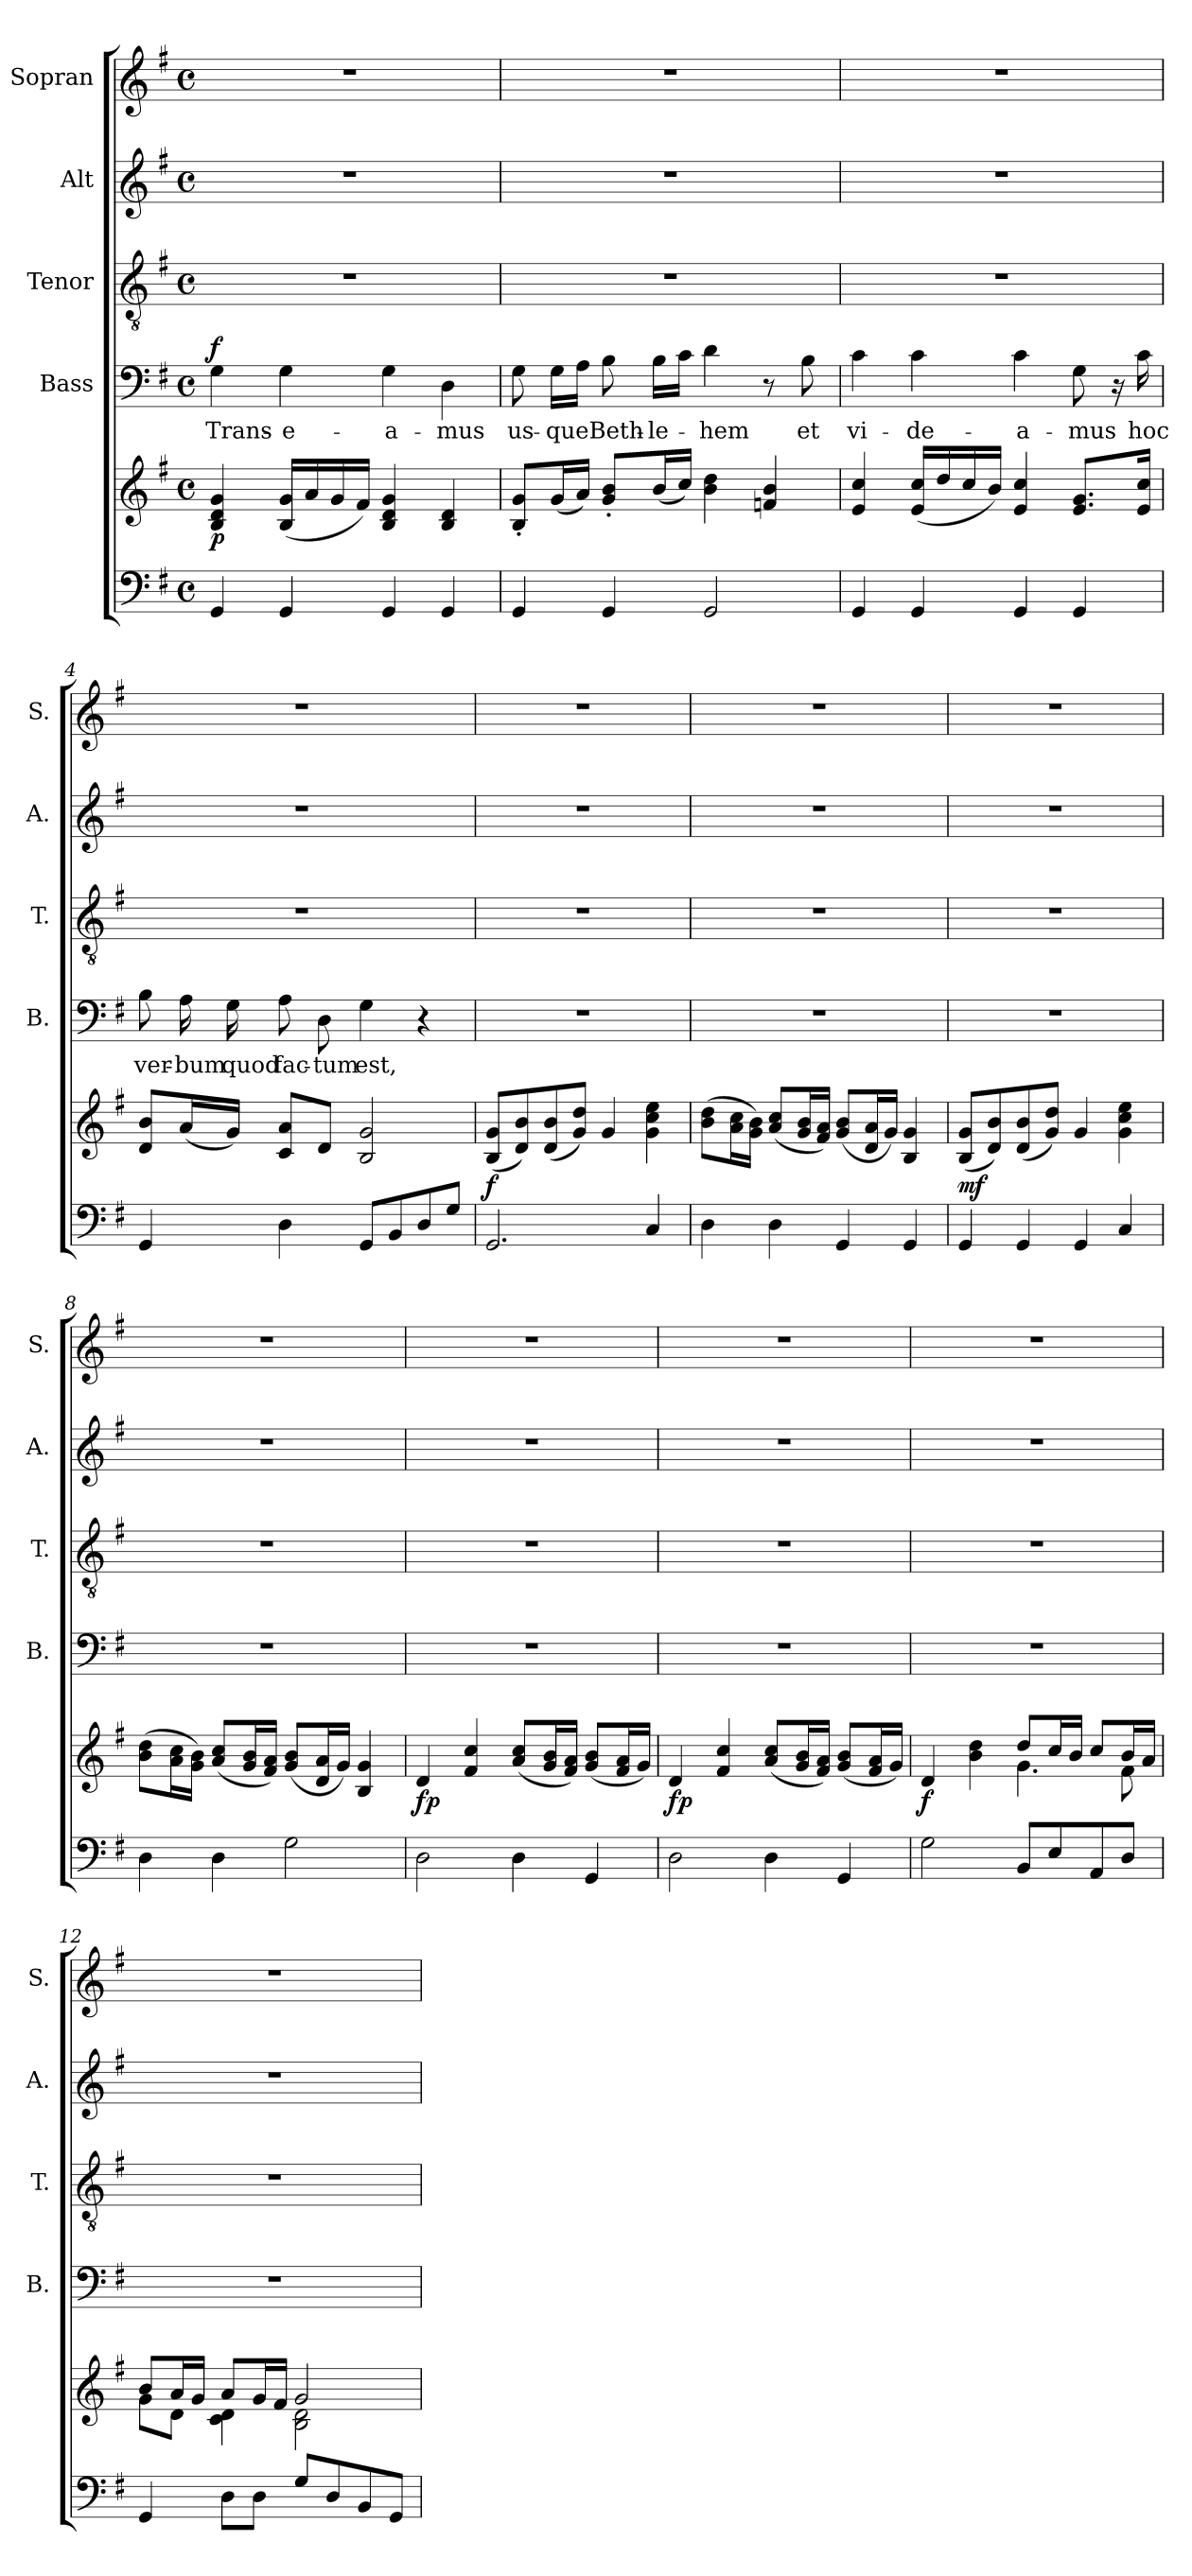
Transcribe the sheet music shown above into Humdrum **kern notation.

**kern	**kern	**dynam	**kern	**text	**dynam	**kern	**kern	**kern
*part5	*part5	*part5	*part4	*part4	*part4	*part3	*part2	*part1
*staff6	*staff5	*staff5/6	*staff4	*staff4	*staff4	*staff3	*staff2	*staff1
*	*	*	*I"Bass	*	*	*I"Tenor	*I"Alt	*I"Sopran
*	*	*	*I'B.	*	*	*I'T.	*I'A.	*I'S.
*clefF4	*clefG2	*	*clefF4	*	*	*clefGv2	*clefG2	*clefG2
*k[f#]	*k[f#]	*	*k[f#]	*	*	*k[f#]	*k[f#]	*k[f#]
*G:	*G:	*	*G:	*	*	*G:	*G:	*G:
*M4/4	*M4/4	*	*M4/4	*	*	*M4/4	*M4/4	*M4/4
*met(c)	*met(c)	*	*met(c)	*	*	*met(c)	*met(c)	*met(c)
=1	=1	=1	=1	=1	=1	=1	=1	=1
!	!	!LO:DY:b	!	!LO:LY:b	!LO:DY:a	!	!	!
4GG/	4B/ 4d/ 4g/	p	4G\	Trans-	f	1r	1r	1r
!	!	!	!	!LO:LY:b	!	!	!	!
4GG/	(<16B/ 16g/LL	.	4G\	-e-	.	.	.	.
.	16a/	.	.	.	.	.	.	.
.	16g/	.	.	.	.	.	.	.
.	16f#/JJ)	.	.	.	.	.	.	.
!	!	!	!	!LO:LY:b	!	!	!	!
4GG/	4B/ 4d/ 4g/	.	4G\	-a-	.	.	.	.
!	!	!	!	!LO:LY:b	!	!	!	!
4GG/	4B/ 4d/	.	4D\	-mus	.	.	.	.
=2	=2	=2	=2	=2	=2	=2	=2	=2
!	!	!	!	!LO:LY:b	!	!	!	!
4GG/	8B/'< 8g/'<L	.	8G\	us-	.	1r	1r	1r
!	!	!	!	!LO:LY:b	!	!	!	!
.	(<16g/L	.	16G\LL	-que	.	.	.	.
.	16a/JJ)	.	16A\JJ	.	.	.	.	.
!	!	!	!	!LO:LY:b	!	!	!	!
4GG/	8g/'< 8b/'<L	.	8B\	Beth-	.	.	.	.
!	!	!	!	!LO:LY:b	!	!	!	!
.	(<16b/L	.	16B\LL	-le-	.	.	.	.
.	16cc/JJ)	.	16c\JJ	.	.	.	.	.
!	!	!	!	!LO:LY:b	!	!	!	!
2GG/	4b\ 4dd\	.	4d\	-hem	.	.	.	.
.	4fn/ 4b/	.	8r	.	.	.	.	.
!	!	!	!	!LO:LY:b	!	!	!	!
.	.	.	8B\	et	.	.	.	.
=3	=3	=3	=3	=3	=3	=3	=3	=3
!	!	!	!	!LO:LY:b	!	!	!	!
4GG/	4e/ 4cc/	.	4c\	vi-	.	1r	1r	1r
!	!	!	!	!LO:LY:b	!	!	!	!
4GG/	(<16e/ 16cc/LL	.	4c\	-de-	.	.	.	.
.	16dd/	.	.	.	.	.	.	.
.	16cc/	.	.	.	.	.	.	.
.	16b/JJ)	.	.	.	.	.	.	.
!	!	!	!	!LO:LY:b	!	!	!	!
4GG/	4e/ 4cc/	.	4c\	-a-	.	.	.	.
!	!	!	!	!LO:LY:b	!	!	!	!
4GG/	8.e/ 8.g/L	.	8G\	-mus	.	.	.	.
.	.	.	16r	.	.	.	.	.
!	!	!	!	!LO:LY:b	!	!	!	!
.	16e/ 16cc/Jk	.	16c\	hoc	.	.	.	.
=4	=4	=4	=4	=4	=4	=4	=4	=4
!	!	!	!	!LO:LY:b	!	!	!	!
4GG/	8d/ 8b/L	.	8B\	ver-	.	1r	1r	1r
!	!	!	!	!LO:LY:b	!	!	!	!
.	(<16a/L	.	16A\	-bum	.	.	.	.
!	!	!	!	!LO:LY:b	!	!	!	!
.	16g/JJ)	.	16G\	quod	.	.	.	.
!	!	!	!	!LO:LY:b	!	!	!	!
4D\	8c/ 8a/L	.	8A\	fac-	.	.	.	.
!	!	!	!	!LO:LY:b	!	!	!	!
.	8d/J	.	8D\	-tum	.	.	.	.
!	!	!	!	!LO:LY:b	!	!	!	!
8GG/L	2B/ 2g/	.	4G\	est,	.	.	.	.
8BB/	.	.	.	.	.	.	.	.
8D/	.	.	4r	.	.	.	.	.
8G/J	.	.	.	.	.	.	.	.
!!LO:LB:g=z
=5	=5	=5	=5	=5	=5	=5	=5	=5
!	!	!LO:DY:b	!	!	!	!	!	!
2.GG/	(<8B/ 8g/L	f	1r	.	.	1r	1r	1r
.	8d/ 8b/)	.	.	.	.	.	.	.
.	(<8d/ 8b/	.	.	.	.	.	.	.
.	8g/ 8dd/J)	.	.	.	.	.	.	.
.	4g/	.	.	.	.	.	.	.
4C/	4g\ 4cc\ 4ee\	.	.	.	.	.	.	.
=6	=6	=6	=6	=6	=6	=6	=6	=6
4D\	(>8b\ 8dd\L	.	1r	.	.	1r	1r	1r
.	16a\ 16cc\L	.	.	.	.	.	.	.
.	16g\ 16b\JJ)	.	.	.	.	.	.	.
4D\	(<8a/ 8cc/L	.	.	.	.	.	.	.
.	16g/ 16b/L	.	.	.	.	.	.	.
.	16f#/ 16a/JJ)	.	.	.	.	.	.	.
4GG/	(<8g/ 8b/L	.	.	.	.	.	.	.
.	16d/ 16a/L	.	.	.	.	.	.	.
.	16g/JJ)	.	.	.	.	.	.	.
4GG/	4B/ 4g/	.	.	.	.	.	.	.
=7	=7	=7	=7	=7	=7	=7	=7	=7
!	!	!LO:DY:b	!	!	!	!	!	!
4GG/	(<8B/ 8g/L	mf	1r	.	.	1r	1r	1r
.	8d/ 8b/)	.	.	.	.	.	.	.
4GG/	(<8d/ 8b/	.	.	.	.	.	.	.
.	8g/ 8dd/J)	.	.	.	.	.	.	.
4GG/	4g/	.	.	.	.	.	.	.
4C/	4g\ 4cc\ 4ee\	.	.	.	.	.	.	.
=8	=8	=8	=8	=8	=8	=8	=8	=8
4D\	(>8b\ 8dd\L	.	1r	.	.	1r	1r	1r
.	16a\ 16cc\L	.	.	.	.	.	.	.
.	16g\ 16b\JJ)	.	.	.	.	.	.	.
4D\	(<8a/ 8cc/L	.	.	.	.	.	.	.
.	16g/ 16b/L	.	.	.	.	.	.	.
.	16f#/ 16a/JJ)	.	.	.	.	.	.	.
2G\	(<8g/ 8b/L	.	.	.	.	.	.	.
.	16d/ 16a/L	.	.	.	.	.	.	.
.	16g/JJ)	.	.	.	.	.	.	.
.	4B/ 4g/	.	.	.	.	.	.	.
!!LO:LB:g=z
=9	=9	=9	=9	=9	=9	=9	=9	=9
!	!	!LO:DY:b	!	!	!	!	!	!
2D\	4d/	fp	1r	.	.	1r	1r	1r
.	4f#/ 4cc/	.	.	.	.	.	.	.
4D\	(<8a/ 8cc/L	.	.	.	.	.	.	.
.	16g/ 16b/L	.	.	.	.	.	.	.
.	16f#/ 16a/JJ)	.	.	.	.	.	.	.
4GG/	(<8g/ 8b/L	.	.	.	.	.	.	.
.	16f#/ 16a/L	.	.	.	.	.	.	.
.	16g/JJ)	.	.	.	.	.	.	.
=10	=10	=10	=10	=10	=10	=10	=10	=10
!	!	!LO:DY:b	!	!	!	!	!	!
2D\	4d/	fp	1r	.	.	1r	1r	1r
.	4f#/ 4cc/	.	.	.	.	.	.	.
4D\	(<8a/ 8cc/L	.	.	.	.	.	.	.
.	16g/ 16b/L	.	.	.	.	.	.	.
.	16f#/ 16a/JJ)	.	.	.	.	.	.	.
4GG/	(<8g/ 8b/L	.	.	.	.	.	.	.
.	16f#/ 16a/L	.	.	.	.	.	.	.
.	16g/JJ)	.	.	.	.	.	.	.
=11	=11	=11	=11	=11	=11	=11	=11	=11
*	*^	*	*	*	*	*	*	*
!	!	!	!LO:DY:b	!	!	!	!	!	!
2G\	4d/	2ryy	f	1r	.	.	1r	1r	1r
.	4b\ 4dd\	.	.	.	.	.	.	.	.
8BB/L	8dd/L	4.g\	.	.	.	.	.	.	.
8E/	16cc/L	.	.	.	.	.	.	.	.
.	16b/JJ	.	.	.	.	.	.	.	.
8AA/	8cc/L	.	.	.	.	.	.	.	.
8D/J	16b/L	8f#\	.	.	.	.	.	.	.
.	16a/JJ	.	.	.	.	.	.	.	.
=12	=12	=12	=12	=12	=12	=12	=12	=12	=12
4GG/	8b/L	8g\L	.	1r	.	.	1r	1r	1r
.	16a/L	8d\J	.	.	.	.	.	.	.
.	16g/JJ	.	.	.	.	.	.	.	.
8D\L	8a/L	4c\ 4d\	.	.	.	.	.	.	.
8D\J	16g/L	.	.	.	.	.	.	.	.
.	16f#/JJ	.	.	.	.	.	.	.	.
8G/L	2g/	2B\ 2d\	.	.	.	.	.	.	.
8D/	.	.	.	.	.	.	.	.	.
8BB/	.	.	.	.	.	.	.	.	.
8GG/J	.	.	.	.	.	.	.	.	.
*	*v	*v	*	*	*	*	*	*	*
=	=	=	=	=	=	=	=	=
*-	*-	*-	*-	*-	*-	*-	*-	*-
